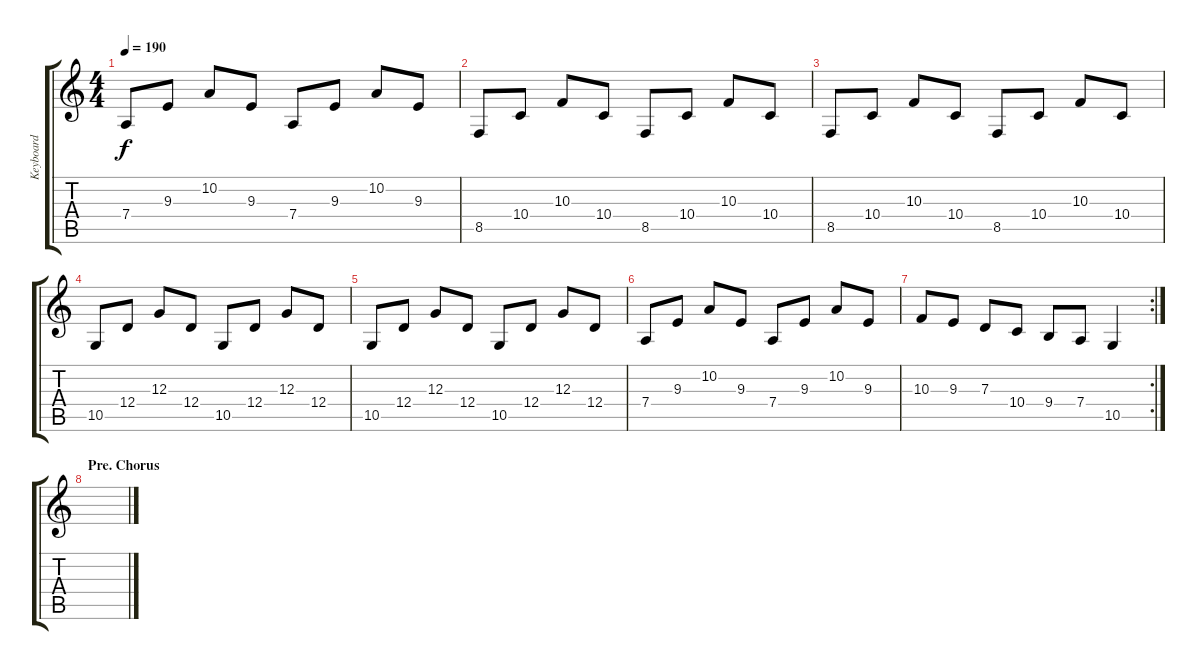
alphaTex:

\track ("Keyboard" "Keyboard") {instrument stringensemble1}
\staff {score tabs}
\tuning (E4 B3 G3 D3 A2 E2) {hide}
\ts (4 4)
\tempo 190
\clef g2
\ks c
7.4.8{dy f} 9.3.8 10.2.8 9.3.8 7.4.8 9.3.8 10.2.8 9.3.8 |
8.5.8 10.4.8 10.3.8 10.4.8 8.5.8 10.4.8 10.3.8 10.4.8 |
8.5.8 10.4.8 10.3.8 10.4.8 8.5.8 10.4.8 10.3.8 10.4.8 |
10.5.8 12.4.8 12.3.8 12.4.8 10.5.8 12.4.8 12.3.8 12.4.8 |
10.5.8 12.4.8 12.3.8 12.4.8 10.5.8 12.4.8 12.3.8 12.4.8 |
7.4.8 9.3.8 10.2.8 9.3.8 7.4.8 9.3.8 10.2.8 9.3.8 |
\rc 2
10.3.8 9.3.8 7.3.8 10.4.8 9.4.8 7.4.8 10.5.4 |
\section ("" "Pre. Chorus")
